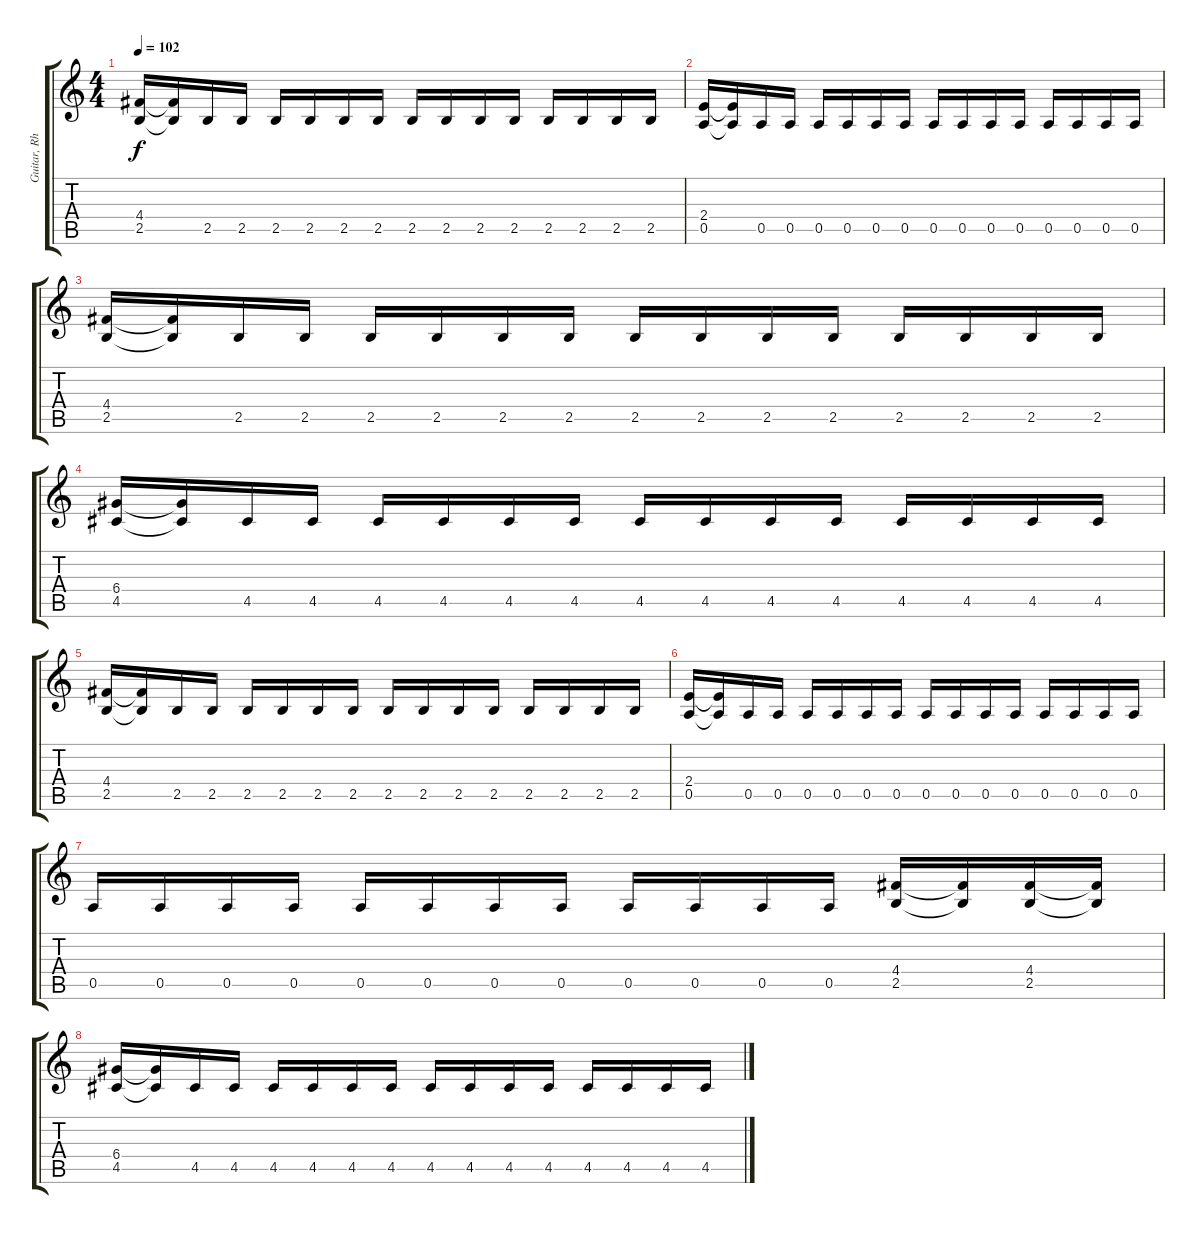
\track ("Guitar, Rhythm 2" "Guitar, Rh") {instrument acousticguitarsteel}
\staff {score tabs}
\tuning (E4 B3 G3 D3 A2 E2) {hide}
\ts (4 4)
\tempo 102
\clef g2
\ks c
(4.4 2.5).16{dy f} (4.4{t} 2.5{t}).16 2.5.16 2.5.16 2.5.16 2.5.16 2.5.16 2.5.16 2.5.16 2.5.16 2.5.16 2.5.16 2.5.16 2.5.16 2.5.16 2.5.16 |
(2.4 0.5).16 (2.4{t} 0.5{t}).16 0.5.16 0.5.16 0.5.16 0.5.16 0.5.16 0.5.16 0.5.16 0.5.16 0.5.16 0.5.16 0.5.16 0.5.16 0.5.16 0.5.16 |
(4.4 2.5).16 (4.4{t} 2.5{t}).16 2.5.16 2.5.16 2.5.16 2.5.16 2.5.16 2.5.16 2.5.16 2.5.16 2.5.16 2.5.16 2.5.16 2.5.16 2.5.16 2.5.16 |
(6.4 4.5).16 (6.4{t} 4.5{t}).16 4.5.16 4.5.16 4.5.16 4.5.16 4.5.16 4.5.16 4.5.16 4.5.16 4.5.16 4.5.16 4.5.16 4.5.16 4.5.16 4.5.16 |
(4.4 2.5).16 (4.4{t} 2.5{t}).16 2.5.16 2.5.16 2.5.16 2.5.16 2.5.16 2.5.16 2.5.16 2.5.16 2.5.16 2.5.16 2.5.16 2.5.16 2.5.16 2.5.16 |
(2.4 0.5).16 (2.4{t} 0.5{t}).16 0.5.16 0.5.16 0.5.16 0.5.16 0.5.16 0.5.16 0.5.16 0.5.16 0.5.16 0.5.16 0.5.16 0.5.16 0.5.16 0.5.16 |
0.5.16 0.5.16 0.5.16 0.5.16 0.5.16 0.5.16 0.5.16 0.5.16 0.5.16 0.5.16 0.5.16 0.5.16 (4.4 2.5).16 (4.4{t} 2.5{t}).16 (4.4 2.5).16 (4.4{t} 2.5{t}).16 |
(6.4 4.5).16 (6.4{t} 4.5{t}).16 4.5.16 4.5.16 4.5.16 4.5.16 4.5.16 4.5.16 4.5.16 4.5.16 4.5.16 4.5.16 4.5.16 4.5.16 4.5.16 4.5.16
